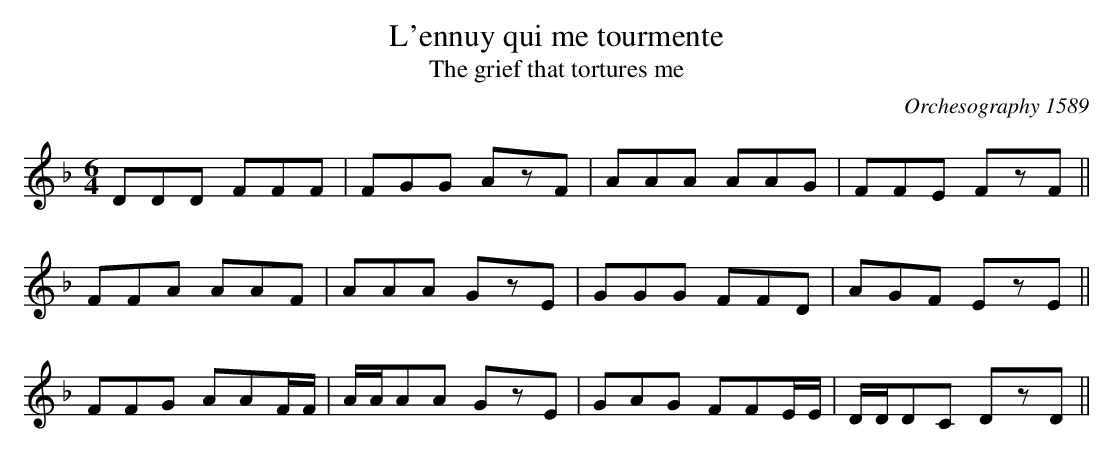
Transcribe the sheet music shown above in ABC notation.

X:1
T:L'ennuy qui me tourmente
T:The grief that tortures me
C:Orchesography 1589
M:6/4
K:GDor
DDD FFF | FGG AzF | AAA AAG | FFE FzF ||
FFA AAF | AAA GzE | GGG FFD | AGF EzE ||
FFG AAF/F/ | A/A/AA GzE |GAG FFE/E/ | D/D/DC DzD ||
